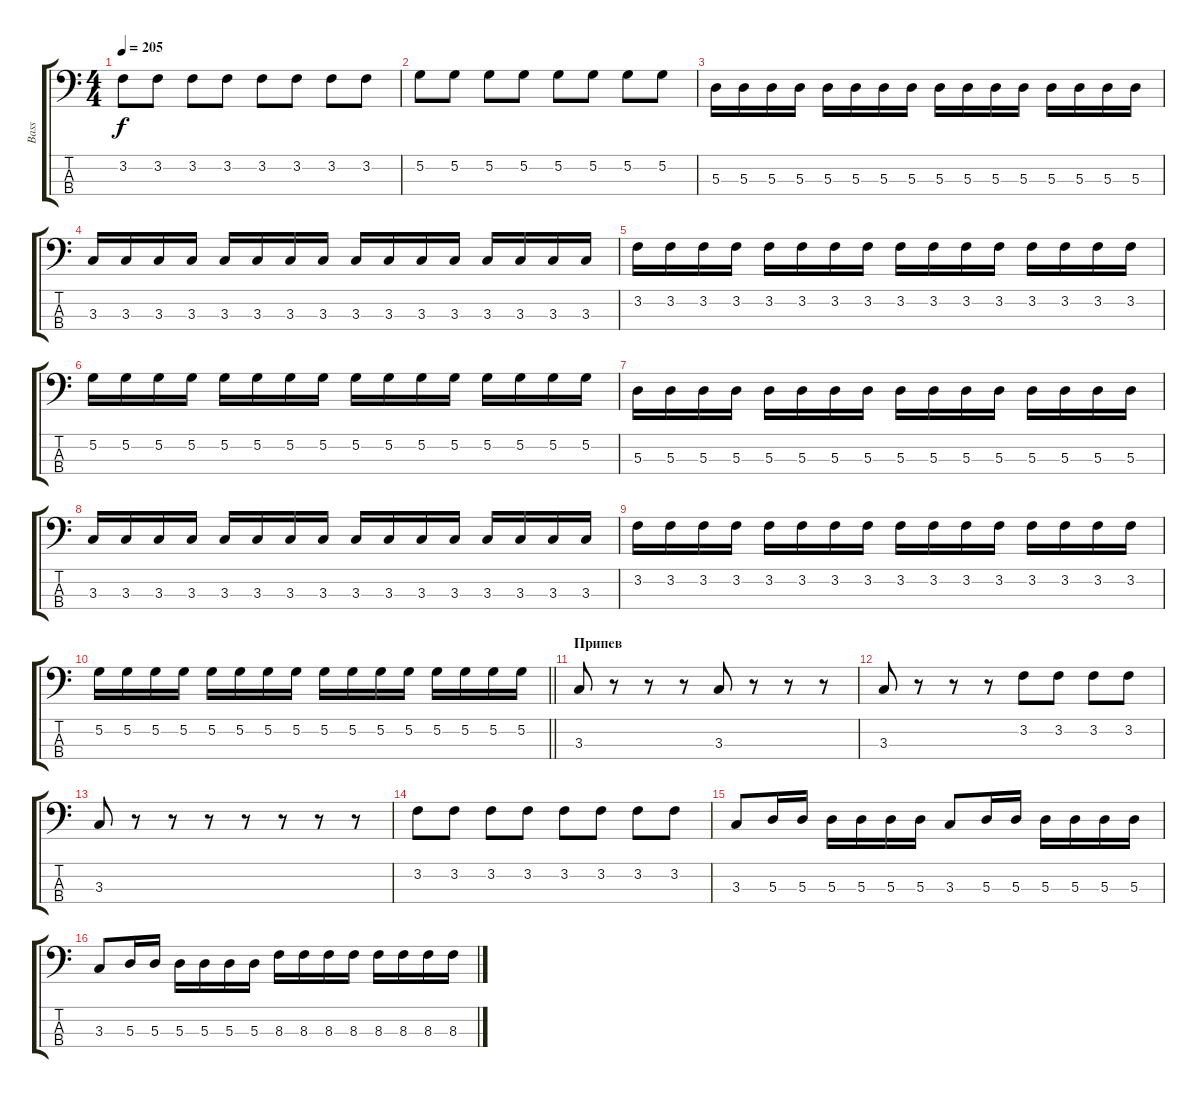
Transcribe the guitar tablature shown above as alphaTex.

\track ("Bass" "Bass") {instrument electricbassfinger}
\staff {score tabs}
\tuning (G2 D2 A1 E1) {hide}
\ts (4 4)
\tempo 205
\clef f4
\ks c
3.2.8{dy f} 3.2.8 3.2.8 3.2.8 3.2.8 3.2.8 3.2.8 3.2.8 |
5.2.8 5.2.8 5.2.8 5.2.8 5.2.8 5.2.8 5.2.8 5.2.8 |
5.3.16 5.3.16 5.3.16 5.3.16 5.3.16 5.3.16 5.3.16 5.3.16 5.3.16 5.3.16 5.3.16 5.3.16 5.3.16 5.3.16 5.3.16 5.3.16 |
3.3.16 3.3.16 3.3.16 3.3.16 3.3.16 3.3.16 3.3.16 3.3.16 3.3.16 3.3.16 3.3.16 3.3.16 3.3.16 3.3.16 3.3.16 3.3.16 |
3.2.16 3.2.16 3.2.16 3.2.16 3.2.16 3.2.16 3.2.16 3.2.16 3.2.16 3.2.16 3.2.16 3.2.16 3.2.16 3.2.16 3.2.16 3.2.16 |
5.2.16 5.2.16 5.2.16 5.2.16 5.2.16 5.2.16 5.2.16 5.2.16 5.2.16 5.2.16 5.2.16 5.2.16 5.2.16 5.2.16 5.2.16 5.2.16 |
5.3.16 5.3.16 5.3.16 5.3.16 5.3.16 5.3.16 5.3.16 5.3.16 5.3.16 5.3.16 5.3.16 5.3.16 5.3.16 5.3.16 5.3.16 5.3.16 |
3.3.16 3.3.16 3.3.16 3.3.16 3.3.16 3.3.16 3.3.16 3.3.16 3.3.16 3.3.16 3.3.16 3.3.16 3.3.16 3.3.16 3.3.16 3.3.16 |
3.2.16 3.2.16 3.2.16 3.2.16 3.2.16 3.2.16 3.2.16 3.2.16 3.2.16 3.2.16 3.2.16 3.2.16 3.2.16 3.2.16 3.2.16 3.2.16 |
\barLineRight lightlight
5.2.16 5.2.16 5.2.16 5.2.16 5.2.16 5.2.16 5.2.16 5.2.16 5.2.16 5.2.16 5.2.16 5.2.16 5.2.16 5.2.16 5.2.16 5.2.16 |
\section ("" "Припев")
3.3.8 r.8 r.8 r.8 3.3.8 r.8 r.8 r.8 |
3.3.8 r.8 r.8 r.8 3.2.8 3.2.8 3.2.8 3.2.8 |
3.3.8 r.8 r.8 r.8 r.8 r.8 r.8 r.8 |
3.2.8 3.2.8 3.2.8 3.2.8 3.2.8 3.2.8 3.2.8 3.2.8 |
3.3.8 5.3.16 5.3.16 5.3.16 5.3.16 5.3.16 5.3.16 3.3.8 5.3.16 5.3.16 5.3.16 5.3.16 5.3.16 5.3.16 |
3.3.8 5.3.16 5.3.16 5.3.16 5.3.16 5.3.16 5.3.16 8.3.16 8.3.16 8.3.16 8.3.16 8.3.16 8.3.16 8.3.16 8.3.16
